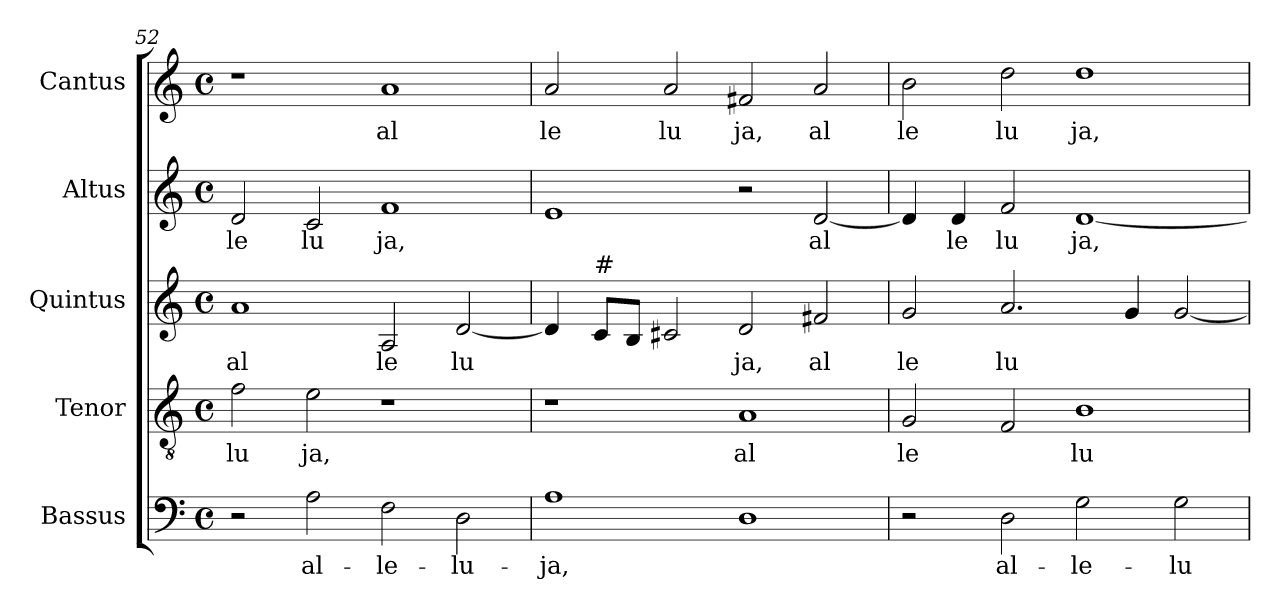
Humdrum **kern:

**kern	**text	**kern	**text	**kern	**text	**kern	**text	**kern	**text
*part5	*part5	*part4	*part4	*part3	*part3	*part2	*part2	*part1	*part1
*staff5	*staff5	*staff4	*staff4	*staff3	*staff3	*staff2	*staff2	*staff1	*staff1
*I"Bassus	*	*I"Tenor	*	*I"Quintus	*	*I"Altus	*	*I"Cantus	*
*clefF4	*	*clefGv2	*	*clefG2	*	*clefG2	*	*clefG2	*
*M4/4	*	*M4/4	*	*M4/4	*	*M4/4	*	*M4/4	*
*met(c)	*	*met(c)	*	*met(c)	*	*met(c)	*	*met(c)	*
=52	=52	=52	=52	=52	=52	=52	=52	=52	=52
!	!	!	!LO:LY:b:cj	!	!LO:LY:b:cj	!	!LO:LY:b:cj	!	!
2r	.	2f\	lu	1a	al	2d/	le	1r	.
!	!LO:LY:b:cj	!	!LO:LY:b:cj	!	!	!	!LO:LY:b:cj	!	!
2A\	al-	2e\	ja,	.	.	2c/	lu	.	.
!	!LO:LY:b:cj	!	!	!	!LO:LY:b:cj	!	!LO:LY:b:cj	!	!LO:LY:b:cj
2F\	-le-	1r	.	2A/	le	1f	ja,	1a	al
!	!LO:LY:b:cj	!	!	!	!LO:LY:b:cj	!	!	!	!
2D\	-lu-	.	.	[<2d/	lu	.	.	.	.
=53	=53	=53	=53	=53	=53	=53	=53	=53	=53
!	!LO:LY:b:cj	!	!	!	!	!	!	!	!LO:LY:b:cj
1A	-ja,	1r	.	4d/]	.	1e	.	2a/	le
!	!	!	!	!LO:TX:a:t=#	!	!	!	!	!
.	.	.	.	8c/L	.	.	.	.	.
.	.	.	.	8B/J	.	.	.	.	.
!	!	!	!	!	!	!	!	!	!LO:LY:b:cj
.	.	.	.	2c#X/	.	.	.	2a/	lu
!	!	!	!LO:LY:b:cj	!	!LO:LY:b:cj	!	!	!	!LO:LY:b:cj
1D	.	1A	al	2d/	ja,	2r	.	2f#X/	ja,
!	!	!	!	!	!LO:LY:b:cj	!	!LO:LY:b:cj	!	!LO:LY:b:cj
.	.	.	.	2f#X/	al	[<2d/	al	2a/	al
=54	=54	=54	=54	=54	=54	=54	=54	=54	=54
!	!	!	!LO:LY:b:cj	!	!LO:LY:b:cj	!	!	!	!LO:LY:b:cj
2r	.	2G/	le	2g/	le	4d/]	.	2b\	le
!	!	!	!	!	!	!	!LO:LY:b:cj	!	!
.	.	.	.	.	.	4d/	le	.	.
!	!LO:LY:b:cj	!	!	!	!LO:LY:b:cj	!	!LO:LY:b:cj	!	!LO:LY:b:cj
2D\	al-	2F/	.	2.a/	lu	2f/	lu	2dd\	lu
!	!LO:LY:b:cj	!	!LO:LY:b:cj	!	!	!	!LO:LY:b:cj	!	!LO:LY:b:cj
2G\	-le-	1B	lu	.	.	[>1d	ja,	1dd	ja,
.	.	.	.	4g/	.	.	.	.	.
!	!LO:LY:b:cj	!	!	!	!	!	!	!	!
2G\	-lu-	.	.	[>2g/	.	.	.	.	.
=	=	=	=	=	=	=	=	=	=
*-	*-	*-	*-	*-	*-	*-	*-	*-	*-
